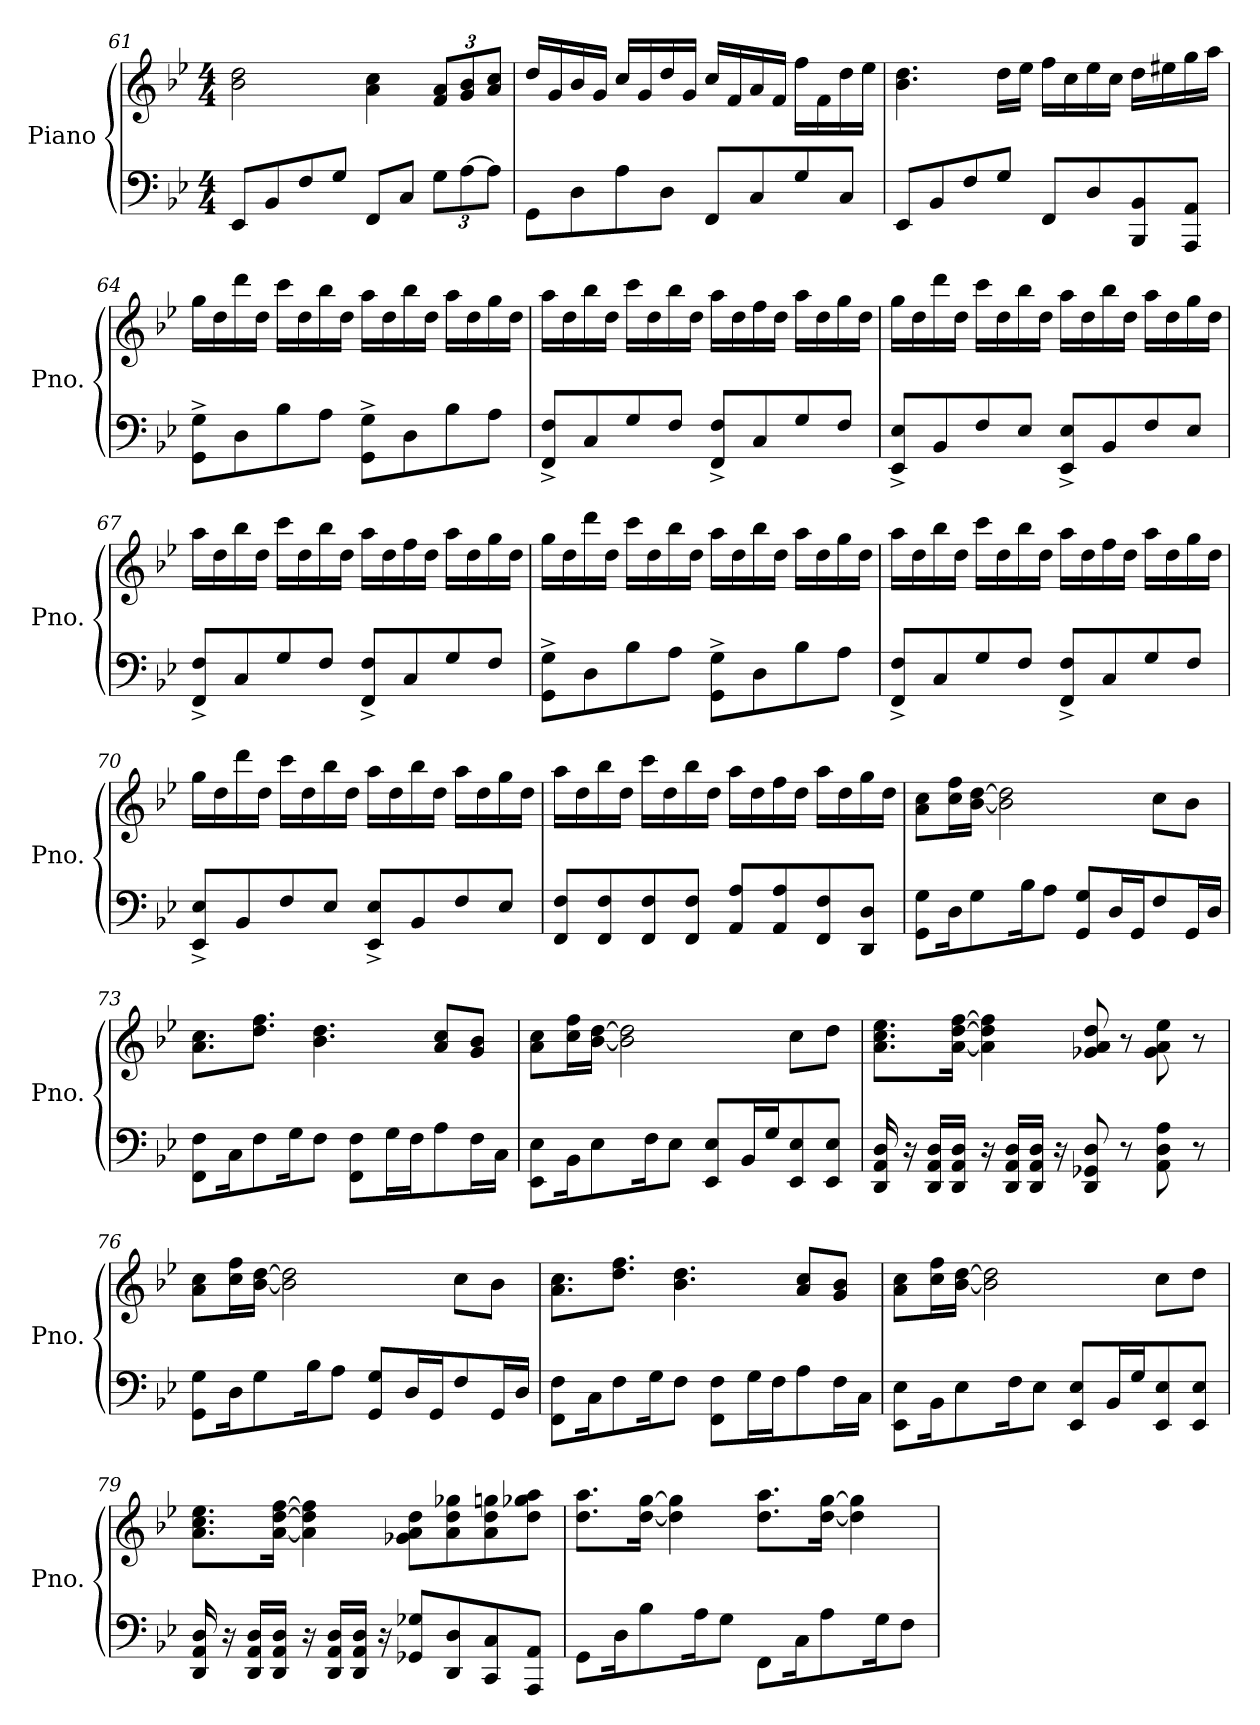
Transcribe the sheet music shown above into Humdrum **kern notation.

**kern	**kern
*part1	*part1
*staff2	*staff1
*I"Piano	*
*I'Pno.	*
*clefF4	*clefG2
*k[b-e-]	*k[b-e-]
*B-:	*B-:
*M4/4	*M4/4
=61	=61
8EE-/L	2b-\ 2dd\
8BB-/	.
8F/	.
8G/J	.
8FF/L	4a\ 4cc\
8C/J	.
*Xbrackettup	*Xbrackettup
12G\L	12f/ 12a/L
[12A\	12g/ 12b-/
12A\J]	12a/ 12cc/J
!!LO:LB:g=z
=62	=62
8GG\L	16dd/LL
.	16g/
8D\	16b-/
.	16g/JJ
8A\	16cc/LL
.	16g/
8D\J	16dd/
.	16g/JJ
8FF/L	16cc/LL
.	16f/
8C/	16a/
.	16f/JJ
8G/	16ff\LL
.	16f\
8C/J	16dd\
.	16ee-\JJ
=63	=63
8EE-/L	4.b-\ 4.dd\
8BB-/	.
8F/	.
8G/J	16dd\LL
.	16ee-\JJ
8FF/L	16ff\LL
.	16cc\
8D/	16ee-\
.	16cc\JJ
8BBB-/ 8BB-/	16dd\LL
.	16ee#X\
8AAA/ 8AA/J	16gg\
.	16aa\JJ
!!LO:LB:g=z
=64	=64
8GG\^ 8G\^L	16gg\LL
.	16dd\
8D\	16ddd\
.	16dd\JJ
8B-\	16ccc\LL
.	16dd\
8A\J	16bb-\
.	16dd\JJ
8GG\^ 8G\^L	16aa\LL
.	16dd\
8D\	16bb-\
.	16dd\JJ
8B-\	16aa\LL
.	16dd\
8A\J	16gg\
.	16dd\JJ
=65	=65
8FF/^ 8F/^L	16aa\LL
.	16dd\
8C/	16bb-\
.	16dd\JJ
8G/	16ccc\LL
.	16dd\
8F/J	16bb-\
.	16dd\JJ
8FF/^ 8F/^L	16aa\LL
.	16dd\
8C/	16ff\
.	16dd\JJ
8G/	16aa\LL
.	16dd\
8F/J	16gg\
.	16dd\JJ
!!LO:LB:g=z
=66	=66
8EE-/^ 8E-/^L	16gg\LL
.	16dd\
8BB-/	16ddd\
.	16dd\JJ
8F/	16ccc\LL
.	16dd\
8E-/J	16bb-\
.	16dd\JJ
8EE-/^ 8E-/^L	16aa\LL
.	16dd\
8BB-/	16bb-\
.	16dd\JJ
8F/	16aa\LL
.	16dd\
8E-/J	16gg\
.	16dd\JJ
=67	=67
8FF/^ 8F/^L	16aa\LL
.	16dd\
8C/	16bb-\
.	16dd\JJ
8G/	16ccc\LL
.	16dd\
8F/J	16bb-\
.	16dd\JJ
8FF/^ 8F/^L	16aa\LL
.	16dd\
8C/	16ff\
.	16dd\JJ
8G/	16aa\LL
.	16dd\
8F/J	16gg\
.	16dd\JJ
!!LO:PB:g=z
=68	=68
8GG\^ 8G\^L	16gg\LL
.	16dd\
8D\	16ddd\
.	16dd\JJ
8B-\	16ccc\LL
.	16dd\
8A\J	16bb-\
.	16dd\JJ
8GG\^ 8G\^L	16aa\LL
.	16dd\
8D\	16bb-\
.	16dd\JJ
8B-\	16aa\LL
.	16dd\
8A\J	16gg\
.	16dd\JJ
=69	=69
8FF/^ 8F/^L	16aa\LL
.	16dd\
8C/	16bb-\
.	16dd\JJ
8G/	16ccc\LL
.	16dd\
8F/J	16bb-\
.	16dd\JJ
8FF/^ 8F/^L	16aa\LL
.	16dd\
8C/	16ff\
.	16dd\JJ
8G/	16aa\LL
.	16dd\
8F/J	16gg\
.	16dd\JJ
!!LO:LB:g=z
=70	=70
8EE-/^ 8E-/^L	16gg\LL
.	16dd\
8BB-/	16ddd\
.	16dd\JJ
8F/	16ccc\LL
.	16dd\
8E-/J	16bb-\
.	16dd\JJ
8EE-/^ 8E-/^L	16aa\LL
.	16dd\
8BB-/	16bb-\
.	16dd\JJ
8F/	16aa\LL
.	16dd\
8E-/J	16gg\
.	16dd\JJ
=71	=71
8FF/ 8F/L	16aa\LL
.	16dd\
8FF/ 8F/	16bb-\
.	16dd\JJ
8FF/ 8F/	16ccc\LL
.	16dd\
8FF/ 8F/J	16bb-\
.	16dd\JJ
8AA/ 8A/L	16aa\LL
.	16dd\
8AA/ 8A/	16ff\
.	16dd\JJ
8FF/ 8F/	16aa\LL
.	16dd\
8DD/ 8D/J	16gg\
.	16dd\JJ
!!LO:LB:g=z
=72	=72
8GG\ 8G\L	8a\ 8cc\L
16D\K	16cc\ 16ff\L
8G\	[16b-\ [16dd\JJ
.	2b-\] 2dd\]
16B-\K	.
8A\J	.
8GG/ 8G/L	.
16D/L	.
16GG/J	.
8F/	8cc\L
16GG/L	8b-\J
16D/JJ	.
=73	=73
8FF\ 8F\L	8.a\ 8.cc\L
16C\K	.
8F\	8.dd\ 8.ff\J
16G\K	.
8F\J	4.b-\ 4.dd\
8FF\ 8F\L	.
16G\L	.
16F\J	.
8A\	8a/ 8cc/L
16F\L	8g/ 8b-/J
16C\JJ	.
=74	=74
8EE-\ 8E-\L	8a\ 8cc\L
16BB-\K	16cc\ 16ff\L
8E-\	[16b-\ [16dd\JJ
.	2b-\] 2dd\]
16F\K	.
8E-\J	.
8EE-/ 8E-/L	.
16BB-/L	.
16G/J	.
8EE-/ 8E-/	8cc\L
8EE-/ 8E-/J	8dd\J
!!LO:LB:g=z
=75	=75
16DD/ 16AA/ 16D/	8.a\ 8.cc\ 8.ee-\L
16r	.
16DD/ 16AA/ 16D/LL	.
16DD/ 16AA/ 16D/JJ	[16a\ [16dd\ [16ff\Jk
16r	4a\] 4dd\] 4ff\]
16DD/ 16AA/ 16D/LL	.
16DD/ 16AA/ 16D/JJ	.
16r	.
8DD/ 8GG-X/ 8D/	8g-X/ 8a/ 8dd/
8r	8r
8AA\ 8D\ 8A\	8g-\ 8a\ 8ee-\
8r	8r
=76	=76
8GG\ 8G\L	8a\ 8cc\L
16D\K	16cc\ 16ff\L
8G\	[16b-\ [16dd\JJ
.	2b-\] 2dd\]
16B-\K	.
8A\J	.
8GG/ 8G/L	.
16D/L	.
16GG/J	.
8F/	8cc\L
16GG/L	8b-\J
16D/JJ	.
=77	=77
8FF\ 8F\L	8.a\ 8.cc\L
16C\K	.
8F\	8.dd\ 8.ff\J
16G\K	.
8F\J	4.b-\ 4.dd\
8FF\ 8F\L	.
16G\L	.
16F\J	.
8A\	8a/ 8cc/L
16F\L	8g/ 8b-/J
16C\JJ	.
!!LO:LB:g=z
=78	=78
8EE-\ 8E-\L	8a\ 8cc\L
16BB-\K	16cc\ 16ff\L
8E-\	[16b-\ [16dd\JJ
.	2b-\] 2dd\]
16F\K	.
8E-\J	.
8EE-/ 8E-/L	.
16BB-/L	.
16G/J	.
8EE-/ 8E-/	8cc\L
8EE-/ 8E-/J	8dd\J
=79	=79
16DD/ 16AA/ 16D/	8.a\ 8.cc\ 8.ee-\L
16r	.
16DD/ 16AA/ 16D/LL	.
16DD/ 16AA/ 16D/JJ	[16a\ [16dd\ [16ff\Jk
16r	4a\] 4dd\] 4ff\]
16DD/ 16AA/ 16D/LL	.
16DD/ 16AA/ 16D/JJ	.
16r	.
8GG-X/ 8G-X/L	8g-X\ 8a\ 8dd\L
8DD/ 8D/	8a\ 8dd\ 8gg-X\
8CC/ 8C/	8a\ 8dd\ 8ggn\
8AAA/ 8AA/J	8dd\ 8gg-X\ 8aa\J
=80	=80
8GG\L	8.dd\ 8.aa\L
16D\K	.
8B-\	[16dd\ [16gg\Jk
.	4dd\] 4gg\]
16A\K	.
8G\J	.
8FF\L	8.dd\ 8.aa\L
16C\K	.
8A\	[16dd\ [16gg\Jk
.	4dd\] 4gg\]
16G\K	.
8F\J	.
=	=
*-	*-
